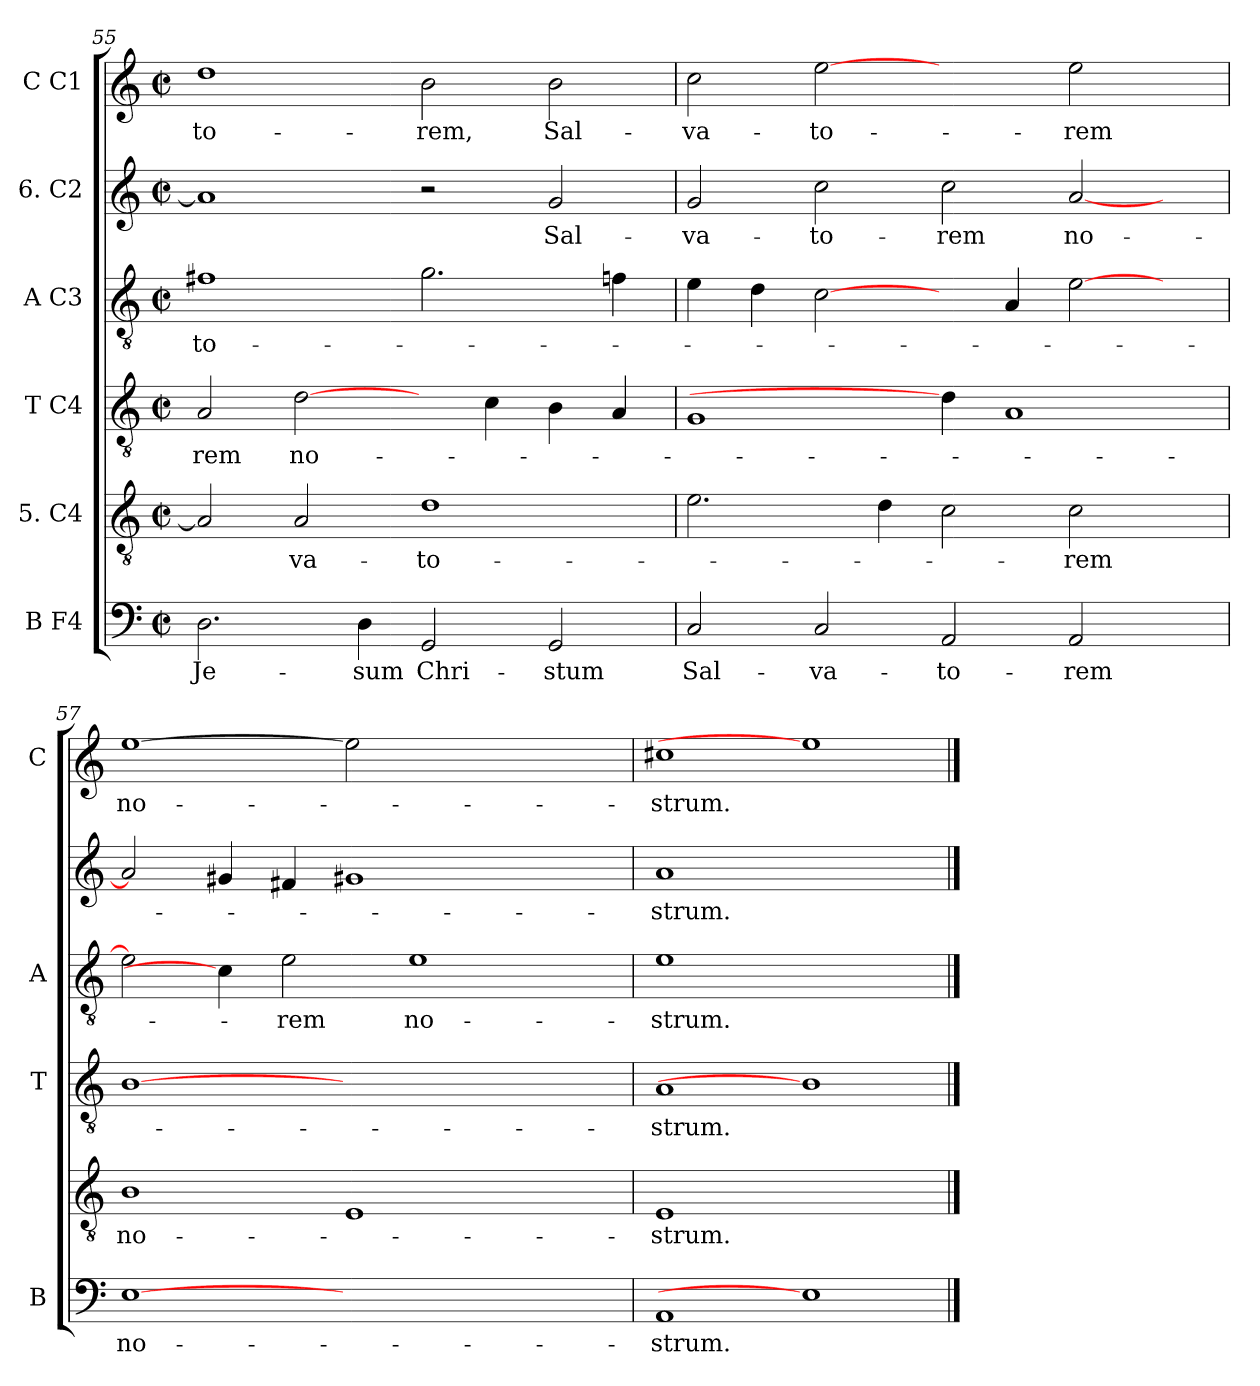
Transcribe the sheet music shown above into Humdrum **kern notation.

**kern	**text	**kern	**text	**kern	**text	**kern	**text	**kern	**text	**kern	**text
*part6	*part6	*part5	*part5	*part4	*part4	*part3	*part3	*part2	*part2	*part1	*part1
*staff6	*staff6	*staff5	*staff5	*staff4	*staff4	*staff3	*staff3	*staff2	*staff2	*staff1	*staff1
*I"B F4	*	*I"5. C4	*	*I"T C4	*	*I"A C3	*	*I"6. C2	*	*I"C C1	*
*I'B	*	*	*	*I'T	*	*I'A	*	*	*	*I'C	*
!!LO:LB:g=z
*clefF4	*	*clefGv2	*	*clefGv2	*	*clefGv2	*	*clefG2	*	*clefG2	*
*k[]	*	*k[]	*	*k[]	*	*k[]	*	*k[]	*	*k[]	*
*C:	*	*C:	*	*C:	*	*C:	*	*C:	*	*C:	*
*M2/2	*	*M2/2	*	*M2/2	*	*M2/2	*	*M2/2	*	*M2/2	*
*met(c|)	*	*met(c|)	*	*met(c|)	*	*met(c|)	*	*met(c|)	*	*met(c|)	*
=55	=55	=55	=55	=55	=55	=55	=55	=55	=55	=55	=55
!	!LO:LY:b	!	!	!	!LO:LY:b	!	!LO:LY:b	!	!	!	!LO:LY:b
2.D\	Je-	2A/]	.	2A/	-rem	1f#X	-to-	1a]	.	1dd	-to-
!	!	!	!LO:LY:b	!	!LO:LY:b	!	!	!	!	!	!
.	.	2A/	-va-	[2d\	no-	.	.	.	.	.	.
!	!LO:LY:b	!	!	!	!	!	!	!	!	!	!
4D\	-sum	.	.	.	.	.	.	.	.	.	.
!	!LO:LY:b	!	!LO:LY:b	!	!	!	!	!	!	!	!LO:LY:b
2GG/	Chri-	1d	-to-	4ryy	.	2.g\	.	2r	.	2b\	-rem,
.	.	.	.	4c\	.	.	.	.	.	.	.
!	!LO:LY:b	!	!	!	!	!	!	!	!LO:LY:b	!	!LO:LY:b
2GG/	-stum	.	.	4B\	.	.	.	2g/	Sal-	2b\	Sal-
.	.	.	.	4A/	.	4fn\	.	.	.	.	.
=56	=56	=56	=56	=56	=56	=56	=56	=56	=56	=56	=56
!	!LO:LY:b	!	!	!	!	!	!	!	!LO:LY:b	!	!LO:LY:b
2C/	Sal-	2.e\	.	1G	.	4e\	.	2g/	-va-	2cc\	-va-
.	.	.	.	.	.	4d\	.	.	.	.	.
!	!LO:LY:b	!	!	!	!	!	!	!	!LO:LY:b	!	!LO:LY:b
2C/	-va-	.	.	.	.	[2c\	.	2cc\	-to-	[2ee	-to-
.	.	4d\	.	.	.	.	.	.	.	.	.
!	!LO:LY:b	!	!	!	!	!	!	!	!LO:LY:b	!	!
2AA/	-to-	2c\	.	4d\]	.	4ryy	.	2cc\	-rem	2ryy	.
.	.	.	.	1A	.	4A/	.	.	.	.	.
!	!LO:LY:b	!	!LO:LY:b	!	!	!	!	!	!LO:LY:b	!	!LO:LY:b
2AA/	-rem	2c\	-rem	.	.	[2e\	.	[2a/	no-	2ee\	-rem
4ryy	.	4ryy	.	.	.	4ryy	.	4ryy	.	4ryy	.
=57	=57	=57	=57	=57	=57	=57	=57	=57	=57	=57	=57
!	!LO:LY:b	!	!LO:LY:b	!	!	!	!	!	!	!	!LO:LY:b
[1E	no-	1B	no-	[1B	.	2e\]	.	2a/]	.	[1ee	no-
.	.	.	.	.	.	4c\]	.	4g#X/	.	.	.
!	!	!	!	!	!	!	!LO:LY:b	!	!	!	!
.	.	.	.	.	.	2e\	-rem	4f#X/	.	.	.
1ryy	.	1E	.	1ryy	.	.	.	1g#X	.	2ee]	.
!	!	!	!	!	!	!	!LO:LY:b	!	!	!	!
.	.	.	.	.	.	1e	no-	.	.	.	.
.	.	.	.	.	.	.	.	.	.	2.ryy	.
4ryy	.	4ryy	.	4ryy	.	.	.	4ryy	.	.	.
=58	=58	=58	=58	=58	=58	=58	=58	=58	=58	=58	=58
!	!LO:LY:b	!	!LO:LY:b	!	!LO:LY:b	!	!LO:LY:b	!	!LO:LY:b	!	!LO:LY:b
1AA	-strum.	1E	-strum.	1A	-strum.	1e	-strum.	1a	-strum.	1cc#X	-strum.
1E]	.	1ryy	.	1B]	.	1ryy	.	1ryy	.	1ee]	.
==	==	==	==	==	==	==	==	==	==	==	==
*-	*-	*-	*-	*-	*-	*-	*-	*-	*-	*-	*-
